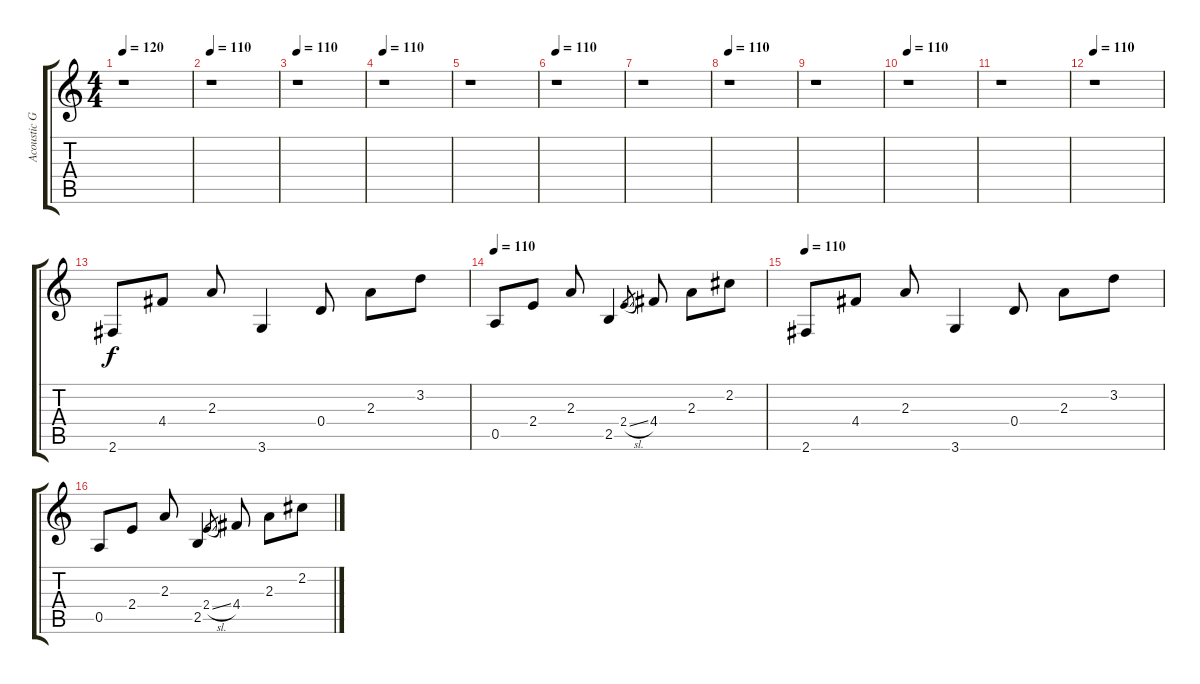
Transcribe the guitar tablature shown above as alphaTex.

\track ("Acoustic Guitar" "Acoustic G") {instrument acousticguitarsteel}
\staff {score tabs}
\tuning (E4 B3 G3 D3 A2 E2) {hide}
\ts (4 4)
\tempo 120
\tempo 110
\tempo 120
\clef g2
\ks c
r.1{dy f instrument acousticguitarsteel} |
\tempo 110
r.1 |
\tempo 110
r.1 |
\tempo 110
r.1 |
r.1 |
\tempo 110
r.1 |
r.1 |
\tempo 110
r.1 |
r.1 |
\tempo 110
r.1 |
r.1 |
\tempo 110
r.1 |
2.6.8 4.4.8 2.3.8 3.6.4 0.4.8 2.3.8 3.2.8 |
\tempo 110
0.5.8 2.4.8 2.3.8 2.5.4 2.4{sl}.8{gr} 4.4.8 2.3.8 2.2.8 |
\tempo 110
2.6.8 4.4.8 2.3.8 3.6.4 0.4.8 2.3.8 3.2.8 |
0.5.8 2.4.8 2.3.8 2.5.4 2.4{sl}.8{gr} 4.4.8 2.3.8 2.2.8
